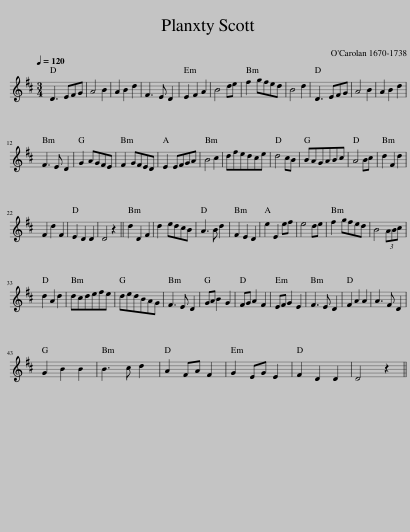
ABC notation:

X:1
L:1/8
Q:1/4=120
M:3/4
I:linebreak $
K:D
V:1 treble
V:1
 D3 EFG | A4 B2 | A2 B2 d2 | F3 E D2 | E2 F2 A2 | %5
 B4 de | f2 gfed | B4 d2 | D3 EFG | A4 B2 | %10
 A2 B2 d2 |$ F3 E D2 | G2 AGFE | F2 GFED | E2 EFGA | %15
 B4 c2 | dfedce | d4 cB | BAGABc | A4 Bc | %20
 d2 F2 d2 |$ F2 d2 F2 | E2 D2 D2 | D4 z2 || d2 D2 F2 | %25
 d2 edcB | A3 B d2 | F2 E2 D2 | e2 E2 ef | e4 de | %30
 f2 gfed | B4 (3ABc |$ d2 A2 d2 | dcdefe | dedBAG | %35
 F3 E D2 | GA B2 G2 | FG A2 F2 | EF G2 E2 | F3 E D2 | %40
 F2 A2 A2 | A3 F D2 |$ G2 B2 B2 | B3 c d2 | A2 FA F2 | %45
 G2 EG E2 | F2 D2 D2 | D4 z2 || %48
